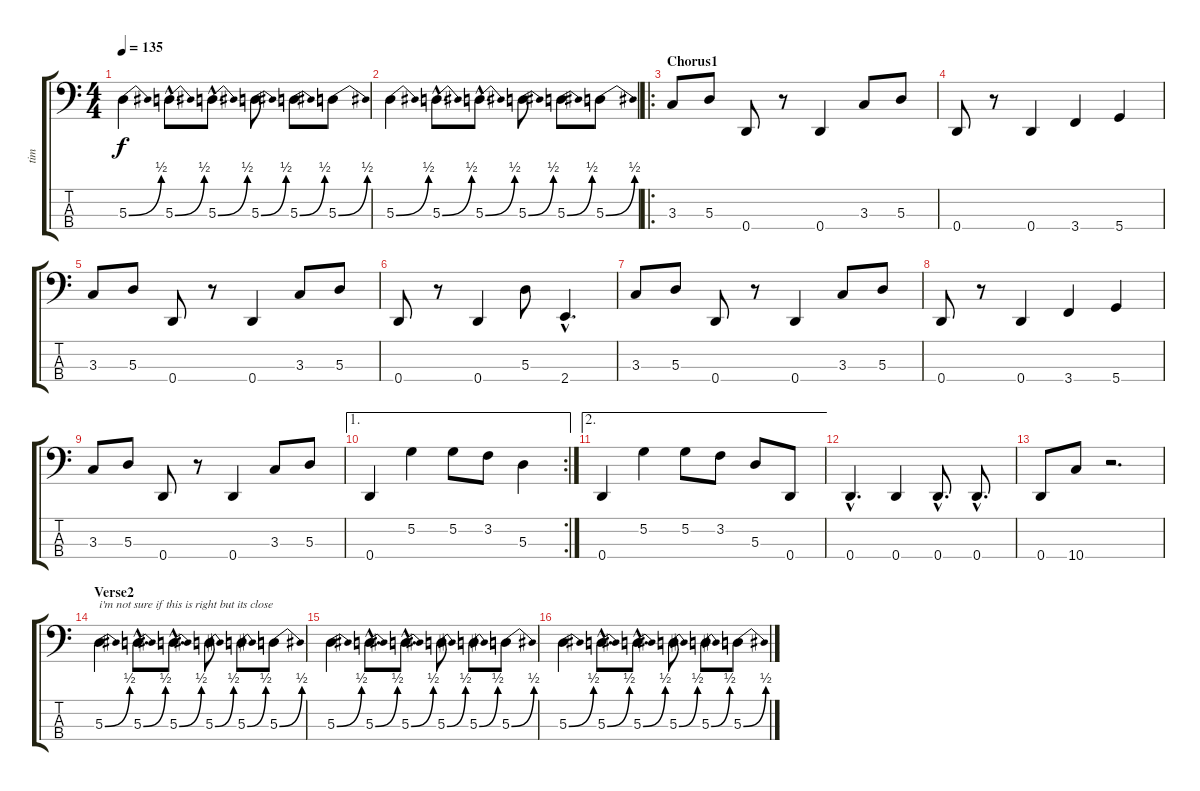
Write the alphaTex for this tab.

\track ("tim" "tim") {instrument electricbassfinger}
\staff {score tabs}
\tuning (G2 D2 A1 D1) {hide}
\ts (4 4)
\tempo 135
\clef f4
\ks c
5.3{be (bend 0 0 60 2)}.4{dy f} 5.3{be (bend 0 0 60 2) hac}.8{d} 5.3{be (bend 0 0 60 2) hac}.8{d} 5.3{be (bend 0 0 60 2)}.8 5.3{be (bend 0 0 60 2)}.8 5.3{be (bend 0 0 60 2)}.8 |
5.3{be (bend 0 0 60 2)}.4 5.3{be (bend 0 0 60 2) hac}.8{d} 5.3{be (bend 0 0 60 2) hac}.8{d} 5.3{be (bend 0 0 60 2)}.8 5.3{be (bend 0 0 60 2)}.8 5.3{be (bend 0 0 60 2)}.8 |
\ro
\section ("" "Chorus1")
3.3.8 5.3.8 0.4.8 r.8 0.4.4 3.3.8 5.3.8 |
0.4.8 r.8 0.4.4 3.4.4 5.4.4 |
3.3.8 5.3.8 0.4.8 r.8 0.4.4 3.3.8 5.3.8 |
0.4.8 r.8 0.4.4 5.3.8 2.4{hac}.4{d} |
3.3.8 5.3.8 0.4.8 r.8 0.4.4 3.3.8 5.3.8 |
0.4.8 r.8 0.4.4 3.4.4 5.4.4 |
3.3.8 5.3.8 0.4.8 r.8 0.4.4 3.3.8 5.3.8 |
\ae 1
\rc 2
0.4.4 5.2.4 5.2.8 3.2.8 5.3.4 |
\ae 2
0.4.4 5.2.4 5.2.8 3.2.8 5.3.8 0.4.8 |
0.4{hac}.4{d} 0.4.4 0.4{hac}.8{d} 0.4{hac}.8{d} |
0.4.8 10.4.8 r.2{d} |
\section ("" "Verse2")
5.3{be (bend 0 0 60 2)}.4{txt "i'm not sure if this is right but its close"} 5.3{be (bend 0 0 60 2) hac}.8{d} 5.3{be (bend 0 0 60 2) hac}.8{d} 5.3{be (bend 0 0 60 2)}.8 5.3{be (bend 0 0 60 2)}.8 5.3{be (bend 0 0 60 2)}.8 |
5.3{be (bend 0 0 60 2)}.4 5.3{be (bend 0 0 60 2) hac}.8{d} 5.3{be (bend 0 0 60 2) hac}.8{d} 5.3{be (bend 0 0 60 2)}.8 5.3{be (bend 0 0 60 2)}.8 5.3{be (bend 0 0 60 2)}.8 |
5.3{be (bend 0 0 60 2)}.4 5.3{be (bend 0 0 60 2) hac}.8{d} 5.3{be (bend 0 0 60 2) hac}.8{d} 5.3{be (bend 0 0 60 2)}.8 5.3{be (bend 0 0 60 2)}.8 5.3{be (bend 0 0 60 2)}.8
